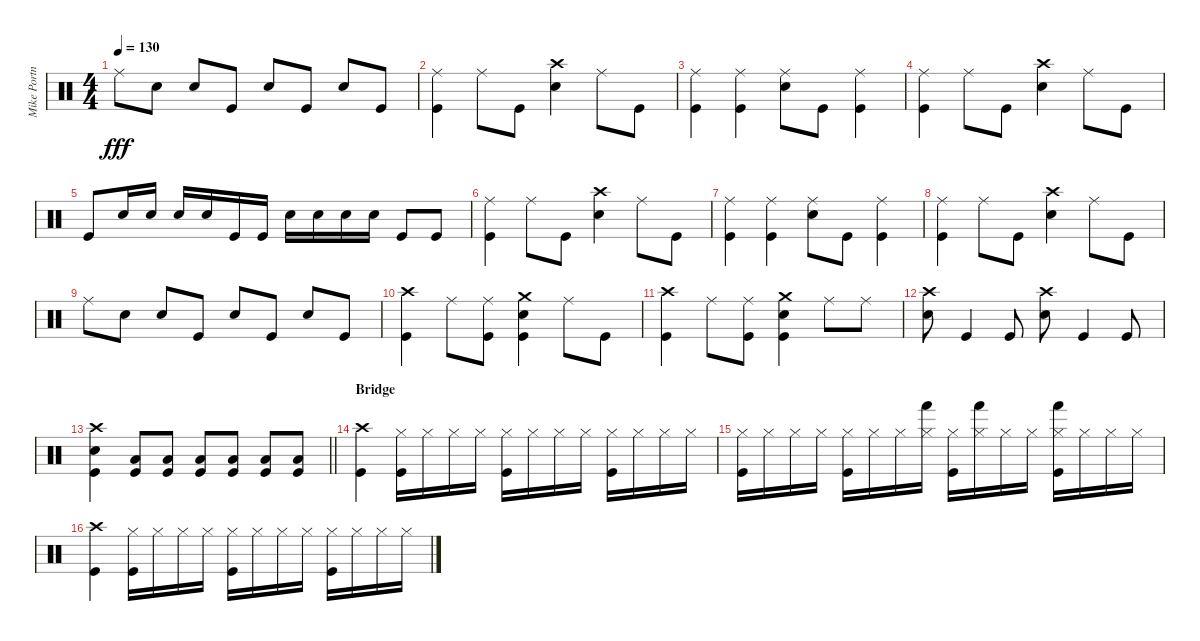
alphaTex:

\track ("Mike Portnoy" "Mike Portn") {instrument percussion}
\staff {score}
\articulation defaults
\ts (4 4)
\tempo 130
\clef neutral
\ks c "Ride (middle)".8{dy fff} "Snare (hit) 2".8 "Snare (hit) 2".8 "Kick (hit)".8 "Snare (hit) 2".8 "Kick (hit)".8 "Snare (hit) 2".8 "Kick (hit)".8
|
("Kick (hit)" "Ride (middle)").4 "Ride (middle)".8 "Kick (hit)".8 ("Snare (hit) 2" "Crash high (hit)").4 "Ride (middle)".8 "Kick (hit)".8 |
("Kick (hit)" "Ride (middle)").4 ("Kick (hit)" "Ride (middle)").4 ("Snare (hit) 2" "Ride (middle)").8 "Kick (hit)".8 ("Ride (middle)" "Kick (hit)").4 |
("Ride (middle)" "Kick (hit)").4 "Ride (middle)".8 "Kick (hit)".8 ("Snare (hit) 2" "Crash high (hit)").4 "Ride (middle)".8 "Kick (hit)".8 |
"Kick (hit)".8 "Snare (hit) 2".16 "Snare (hit) 2".16 "Snare (hit) 2".16 "Snare (hit) 2".16 "Kick (hit)".16 "Kick (hit)".16 "Snare (hit) 2".16 "Snare (hit) 2".16 "Snare (hit) 2".16 "Snare (hit) 2".16 "Kick (hit)".8 "Kick (hit)".8 |
("Kick (hit)" "Ride (middle)").4 "Ride (middle)".8 "Kick (hit)".8 ("Snare (hit) 2" "Crash high (hit)").4 "Ride (middle)".8 "Kick (hit)".8 |
("Kick (hit)" "Ride (middle)").4 ("Kick (hit)" "Ride (middle)").4 ("Snare (hit) 2" "Ride (middle)").8 "Kick (hit)".8 ("Ride (middle)" "Kick (hit)").4 |
("Ride (middle)" "Kick (hit)").4 "Ride (middle)".8 "Kick (hit)".8 ("Snare (hit) 2" "Crash high (hit)").4 "Ride (middle)".8 "Kick (hit)".8 |
"Ride (middle)".8 "Snare (hit) 2".8 "Snare (hit) 2".8 "Kick (hit)".8 "Snare (hit) 2".8 "Kick (hit)".8 "Snare (hit) 2".8 "Kick (hit)".8 |
("Crash high (hit)" "Kick (hit)").4 "Ride (middle)".8 ("Ride (middle)" "Kick (hit)").8 ("Crash medium (hit)" "Kick (hit)" "Snare (hit) 2").4 "Ride (middle)".8 "Kick (hit)".8 |
("Crash high (hit)" "Kick (hit)").4 "Ride (middle)".8 ("Ride (middle)" "Kick (hit)").8 ("Kick (hit)" "Crash medium (hit)" "Snare (hit) 2").4 "Ride (middle)".8 "Ride (middle)".8 |
("Snare (hit) 2" "Crash high (hit)").8 "Kick (hit)".4 "Kick (hit)".8 ("Snare (hit) 2" "Crash high (hit)").8 "Kick (hit)".4 "Kick (hit)".8 |
\barLineRight lightlight
("Snare (hit) 2" "Kick (hit)" "Crash high (hit)").4 ("Low Floor Tom (hit)" "Kick (hit)").8 ("Low Floor Tom (hit)" "Kick (hit)").8 ("Low Floor Tom (hit)" "Kick (hit)").8 ("Low Floor Tom (hit)" "Kick (hit)").8 ("Low Floor Tom (hit)" "Kick (hit)").8 ("Low Floor Tom (hit)" "Kick (hit)").8 |
\section ("" "Bridge")
("Crash high (hit)" "Kick (hit)").4 ("Hi-Hat (closed)" "Kick (hit)").16 "Hi-Hat (closed)".16 "Hi-Hat (closed)".16 "Hi-Hat (closed)".16 ("Hi-Hat (closed)" "Kick (hit)").16 "Hi-Hat (closed)".16 "Hi-Hat (closed)".16 "Hi-Hat (closed)".16 ("Hi-Hat (closed)" "Kick (hit)").16 "Hi-Hat (closed)".16 "Hi-Hat (closed)".16 "Hi-Hat (closed)".16 |
("Hi-Hat (closed)" "Kick (hit)").16 "Hi-Hat (closed)".16 "Hi-Hat (closed)".16 "Hi-Hat (closed)".16 ("Hi-Hat (closed)" "Kick (hit)").16 "Hi-Hat (closed)".16 "Hi-Hat (closed)".16 ("Hi-Hat (closed)" "Hand (hit)").16 ("Hi-Hat (closed)" "Kick (hit)").16 ("Hand (hit)" "Hi-Hat (closed)").16 "Hi-Hat (closed)".16 "Hi-Hat (closed)".16 ("Hand (hit)" "Hi-Hat (closed)" "Kick (hit)").16 "Hi-Hat (closed)".16 "Hi-Hat (closed)".16 "Hi-Hat (closed)".16 |
("Crash high (hit)" "Kick (hit)").4 ("Hi-Hat (closed)" "Kick (hit)").16 "Hi-Hat (closed)".16 "Hi-Hat (closed)".16 "Hi-Hat (closed)".16 ("Hi-Hat (closed)" "Kick (hit)").16 "Hi-Hat (closed)".16 "Hi-Hat (closed)".16 "Hi-Hat (closed)".16 ("Hi-Hat (closed)" "Kick (hit)").16 "Hi-Hat (closed)".16 "Hi-Hat (closed)".16 "Hi-Hat (closed)".16
